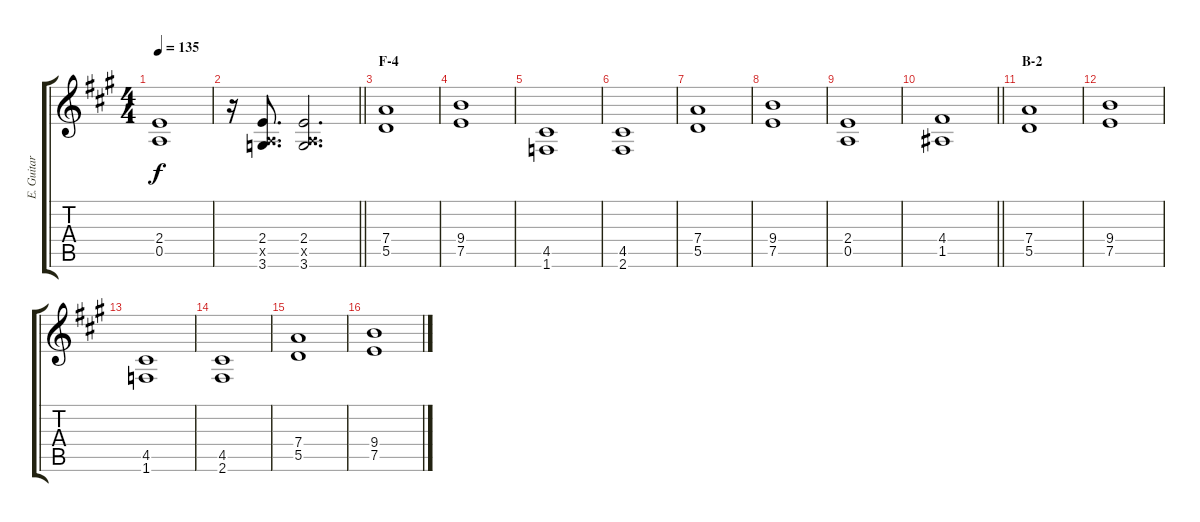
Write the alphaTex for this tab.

\track ("E. Guitar II" "E. Guitar ") {instrument overdrivenguitar}
\staff {score tabs}
\tuning (E4 B3 G3 D3 A2 E2) {hide}
\ts (4 4)
\tempo 135
\clef g2
\ks a
(2.4 0.5).1{dy f} |
\barLineRight lightlight
r.16 (2.4 0.5{x} 3.6).8{d} (2.4 0.5{x} 3.6).2{d} |
\section ("" "F-4")
(7.4 5.5).1 |
(9.4 7.5).1 |
(4.5 1.6).1 |
(4.5 2.6).1 |
(7.4 5.5).1 |
(9.4 7.5).1 |
(2.4 0.5).1 |
\barLineRight lightlight
(4.4 1.5).1 |
\section ("" "B-2")
(7.4 5.5).1 |
(9.4 7.5).1 |
(4.5 1.6).1 |
(4.5 2.6).1 |
(7.4 5.5).1 |
(9.4 7.5).1
